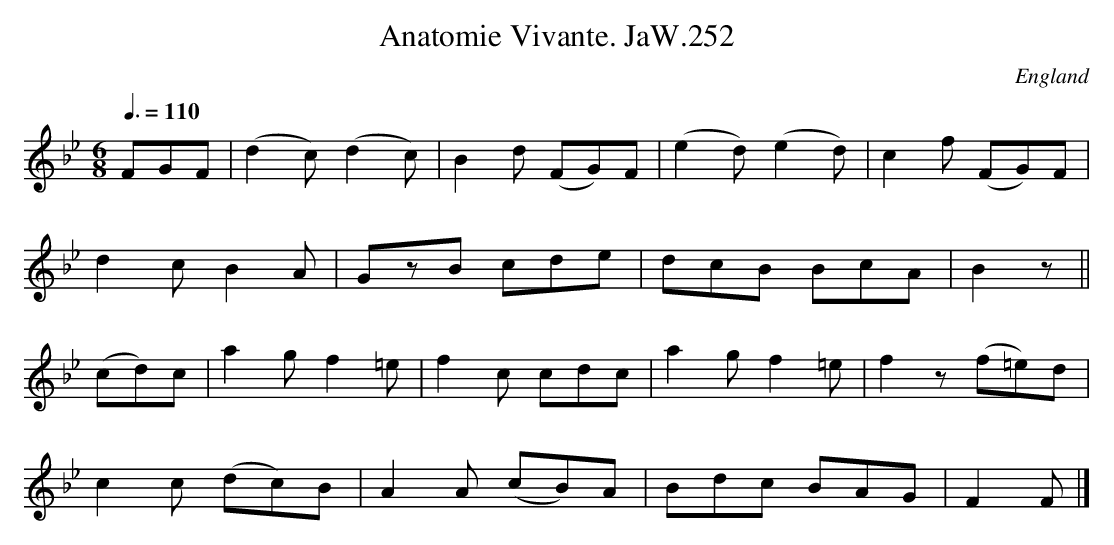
X:1
T:Anatomie Vivante. JaW.252
L:1/8
M:6/8
O:England
Q:3/8=110
K:Bb
FGF|(d2c) (d2c)|B2d (FG)F|(e2d) (e2d)|c2f (FG)F|!
d2c B2A|GzB cde|dcB BcA|B2z||!
(cd)c|a2g f2=e|f2c cdc|a2g f2=e|f2z (f=e)d|!
c2c (dc)B|A2A (cB)A|Bdc BAG|F2F|]
